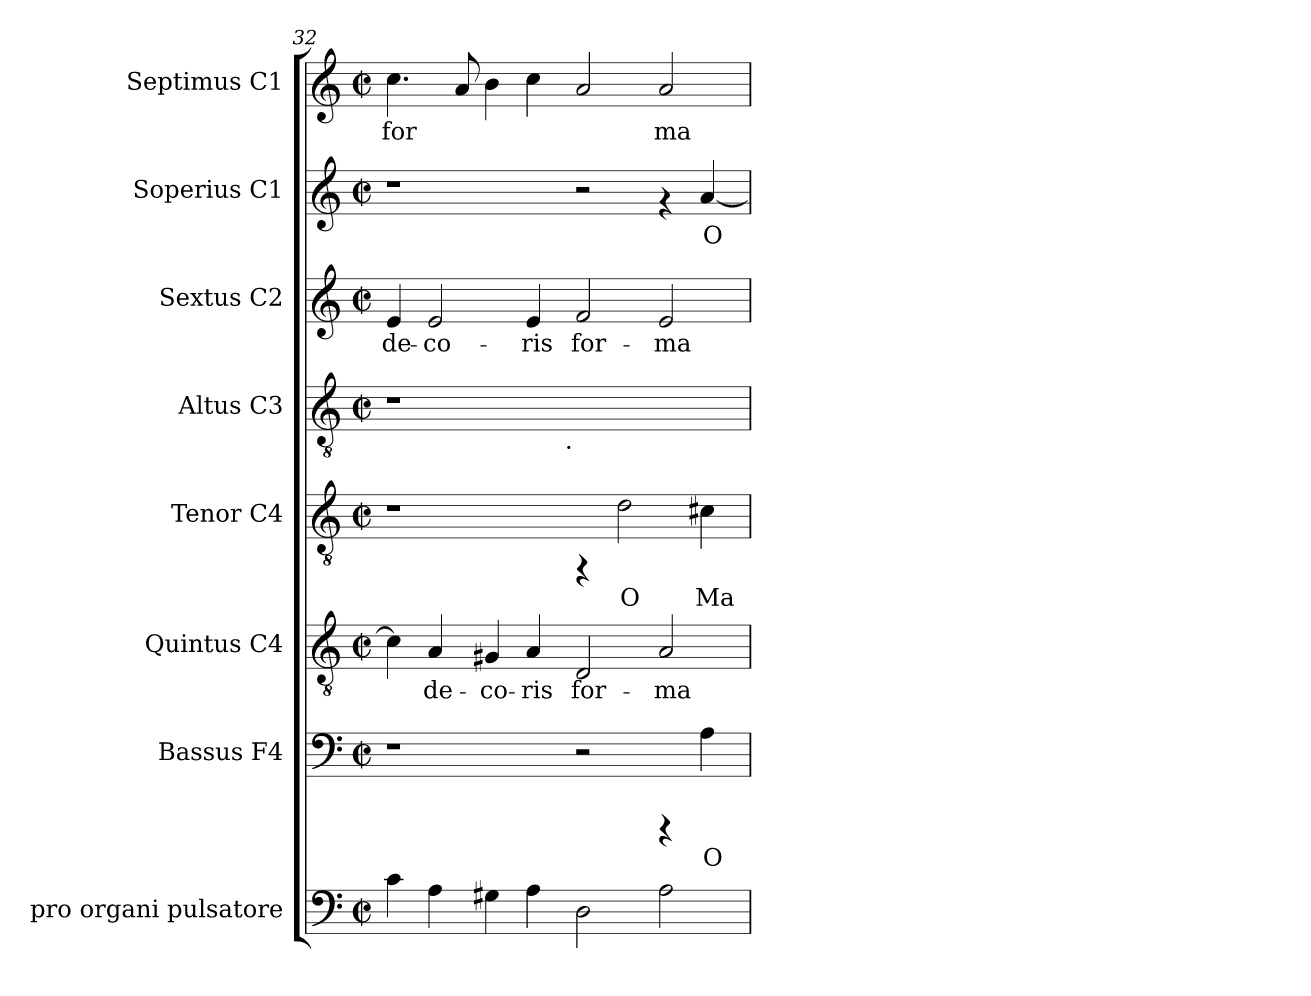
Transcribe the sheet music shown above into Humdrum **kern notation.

**kern	**text	**kern	**text	**kern	**text	**kern	**text	**kern	**kern	**text	**kern	**text	**kern	**text
*part8	*part8	*part7	*part7	*part6	*part6	*part5	*part5	*part4	*part3	*part3	*part2	*part2	*part1	*part1
*staff8	*staff8	*staff7	*staff7	*staff6	*staff6	*staff5	*staff5	*staff4	*staff3	*staff3	*staff2	*staff2	*staff1	*staff1
*I"pro organi  pulsatore	*	*I"Bassus  F4	*	*I"Quintus  C4	*	*I"Tenor  C4	*	*I"Altus  C3	*I"Sextus  C2	*	*I"Soperius  C1	*	*I"Septimus  C1	*
*clefF4	*	*clefF4	*	*clefGv2	*	*clefGv2	*	*clefGv2	*clefG2	*	*clefG2	*	*clefG2	*
*k[]	*	*k[]	*	*k[]	*	*k[]	*	*k[]	*k[]	*	*k[]	*	*k[]	*
*C:	*	*C:	*	*C:	*	*C:	*	*C:	*C:	*	*C:	*	*C:	*
*M2/2	*	*M2/2	*	*M2/2	*	*M2/2	*	*M2/2	*M2/2	*	*M2/2	*	*M2/2	*
*met(c|)	*	*met(c|)	*	*met(c|)	*	*met(c|)	*	*met(c|)	*met(c|)	*	*met(c|)	*	*met(c|)	*
=32	=32	=32	=32	=32	=32	=32	=32	=32	=32	=32	=32	=32	=32	=32
!	!LO:LY:a:cj	!	!	!	!LO:LY:b:cj	!	!	!	!	!LO:LY:b:cj	!	!	!	!LO:LY:b:rj
*	*	*	*	*	*	*	*	*^	*	*	*	*	*	*
4c\	.	1r	.	4c\]	.	1r	.	1r	2ryy	4e/	de-	1r	.	4.cc\	for-
!	!LO:LY:a:cj	!	!	!	!LO:LY:b:cj	!	!	!	!	!	!LO:LY:b:cj	!	!	!	!
4A\	.	.	.	4A/	de-	.	.	.	.	2e/	-co-	.	.	.	.
!	!	!	!	!	!	!	!	!	!	!	!	!	!	!	!LO:LY:b:rj
.	.	.	.	.	.	.	.	.	.	.	.	.	.	8a/	--
!	!LO:LY:a:cj	!	!	!	!LO:LY:b:cj	!	!	!	!	!	!	!	!	!	!LO:LY:b:rj
4G#X\	.	.	.	4G#X/	-co-	.	.	.	4...ryy	.	.	.	.	4b\	--
!	!LO:LY:a:cj	!	!	!	!LO:LY:b:cj	!	!	!	!	!	!LO:LY:b:cj	!	!	!	!LO:LY:b:rj
4A\	.	.	.	4A/	-ris	.	.	.	.	4e/	-ris	.	.	4cc\	--
!	!	!	!	!	!	!	!	!	!LO:TX:b:t=.	!	!	!	!	!	!
.	.	.	.	.	.	.	.	.	1ryy	.	.	.	.	.	.
!	!LO:LY:a:cj	!	!	!	!LO:LY:b:cj	!	!	!	!	!	!LO:LY:b:cj	!	!	!	!LO:LY:b:rj
2D\	.	2r	.	2D/	for-	4rFF	.	1ryy	.	2f/	for-	2r	.	2a/	--
!	!	!	!	!	!	!	!LO:LY:b:rj	!	!	!	!	!	!	!	!
.	.	.	.	.	.	2d\	O	.	.	.	.	.	.	.	.
!	!LO:LY:a:cj	!	!	!	!LO:LY:b:cj	!	!	!	!	!	!LO:LY:b:cj	!	!	!	!LO:LY:b:rj
2A\	.	4rCCC	.	2A/	-ma	.	.	.	.	2e/	-ma	4rf	.	2a/	-ma
!	!	!	!LO:LY:b:cj	!	!	!	!LO:LY:b:rj	!	!	!	!	!	!LO:LY:b:cj	!	!
.	.	4A\	O	.	.	4c#X\	Ma-	.	.	.	.	[<4a/	O	.	.
.	.	.	.	.	.	.	.	.	32ryy	.	.	.	.	.	.
*	*	*	*	*	*	*	*	*v	*v	*	*	*	*	*	*
=	=	=	=	=	=	=	=	=	=	=	=	=	=	=
*-	*-	*-	*-	*-	*-	*-	*-	*-	*-	*-	*-	*-	*-	*-
